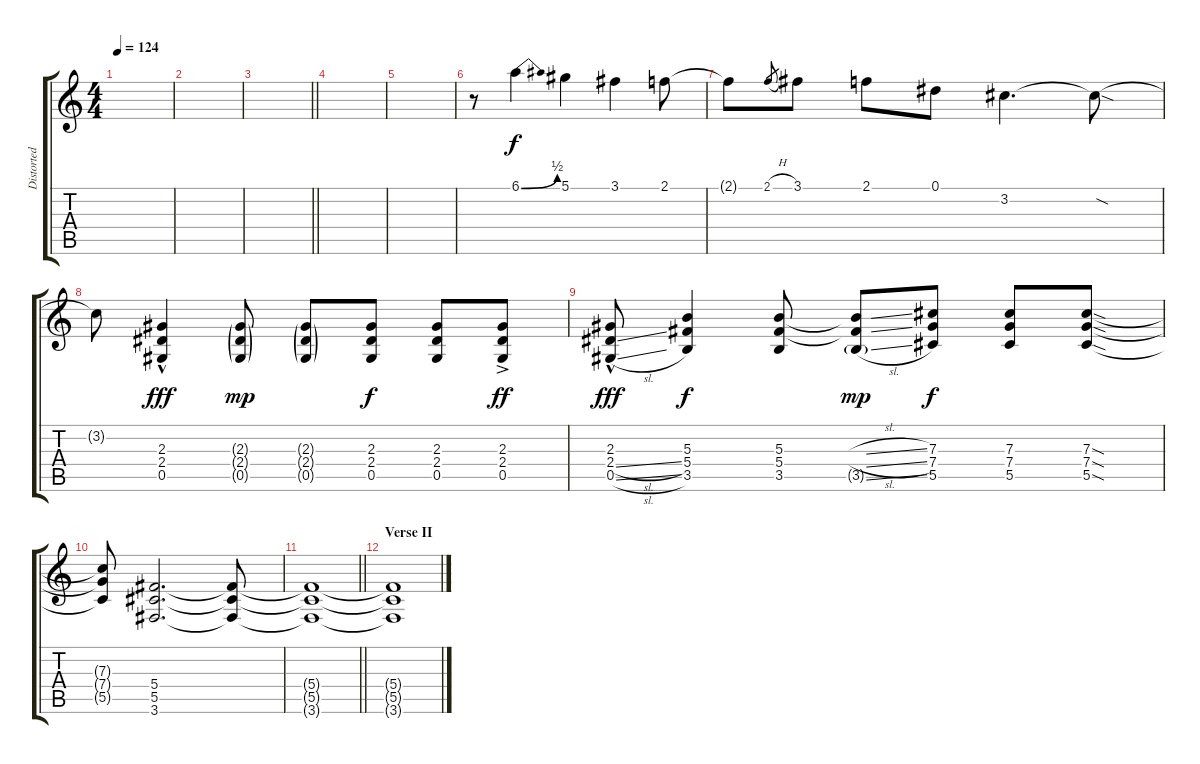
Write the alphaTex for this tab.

\track ("Distorted II" "Distorted ") {instrument distortionguitar}
\staff {score tabs}
\tuning (Eb4 Bb3 Gb3 Db3 Ab2 Eb2) {hide}
\ts (4 4)
\tempo 124
\clef g2
\ks c
|
|
\barLineRight lightlight
|
|
|
r.8{volume 11} 6.1{be (bend 0 0 60 2)}.4 5.1.4 3.1.4 2.1.8 |
2.1{t}.8 2.1{h}.8{gr} 3.1.8 2.1.8 0.1.8 3.2.4{d} 3.2{sod t}.8 |
3.2{t}.8 (2.3 2.4{hac} 0.5{hac}).4{dy fff} (2.3{g} 2.4{g} 0.5{g}).8{dy mp} (2.3{g} 2.4{g} 0.5{g}).8 (2.3 2.4 0.5).8{dy f} (2.3 2.4 0.5).8 (2.3{ac} 2.4{ac} 0.5{ac}).8{dy ff} |
(2.3{hac} 2.4{sl hac} 0.5{sl hac}).8{dy fff} (5.3 5.4 3.5).4{dy f} (5.3 5.4 3.5).8 (5.3{sl t} 5.4{sl t} 3.5{sl g}).8{dy mp} (7.3 7.4 5.5).8{dy f} (7.3 7.4 5.5).8 (7.3{sod} 7.4{sod} 5.5{sod}).8 |
(7.3{t} 7.4{t} 5.5{t}).8 (5.4 5.5 3.6).2{d} (5.4{t} 5.5{t} 3.6{t}).8 |
\barLineRight lightlight
(5.4{t} 5.5{t} 3.6{t}).1 |
\section ("" "Verse II")
(5.4{t} 5.5{t} 3.6{t}).1
